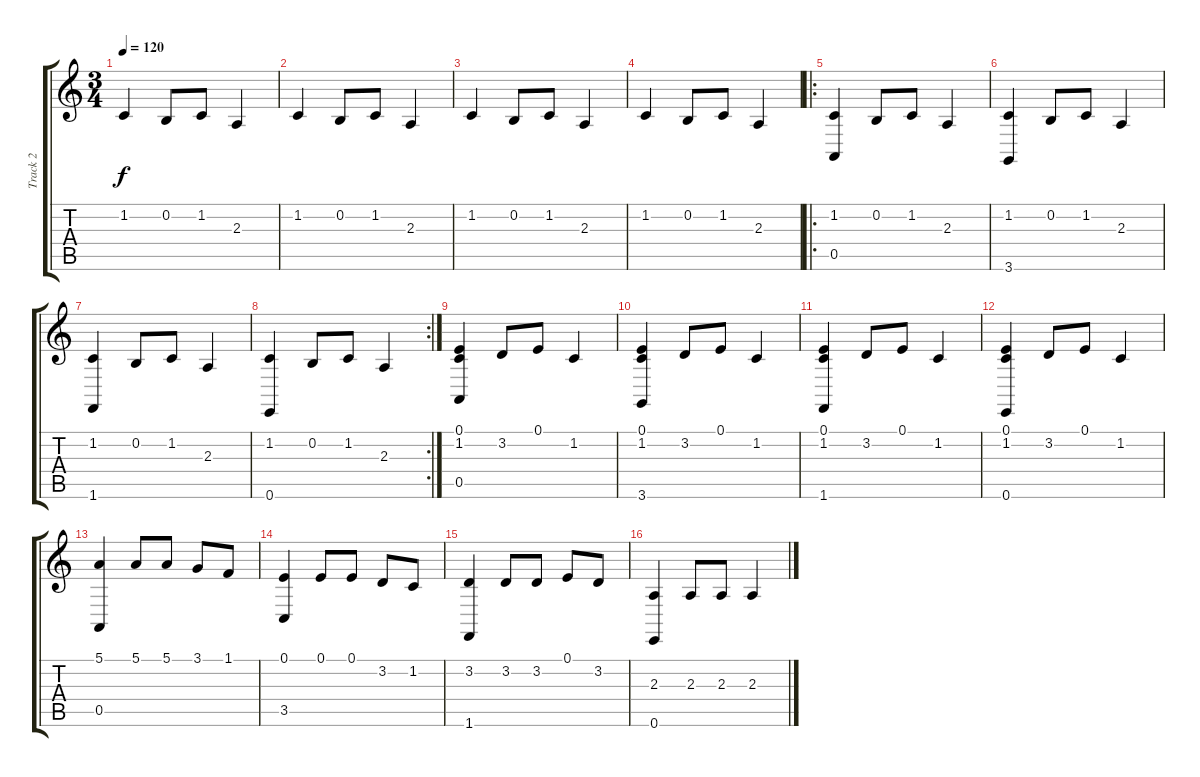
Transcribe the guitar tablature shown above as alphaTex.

\track ("Track 2" "Track 2") {instrument harmonica}
\staff {score tabs}
\tuning (E4 B3 G3 D3 A2 E2) {hide}
\ts (3 4)
\tempo 120
\clef g2
\ks c
1.2.4{dy f instrument harmonica} 0.2.8 1.2.8 2.3.4 |
1.2.4 0.2.8 1.2.8 2.3.4 |
1.2.4 0.2.8 1.2.8 2.3.4 |
1.2.4 0.2.8 1.2.8 2.3.4 |
\ro
(1.2 0.5).4 0.2.8 1.2.8 2.3.4 |
(1.2 3.6).4 0.2.8 1.2.8 2.3.4 |
(1.2 1.6).4 0.2.8 1.2.8 2.3.4 |
\rc 2
(1.2 0.6).4 0.2.8 1.2.8 2.3.4 |
(0.1 1.2 0.5).4 3.2.8 0.1.8 1.2.4 |
(0.1 1.2 3.6).4 3.2.8 0.1.8 1.2.4 |
(0.1 1.2 1.6).4 3.2.8 0.1.8 1.2.4 |
(0.1 1.2 0.6).4 3.2.8 0.1.8 1.2.4 |
(5.1 0.5).4 5.1.8 5.1.8 3.1.8 1.1.8 |
(0.1 3.5).4 0.1.8 0.1.8 3.2.8 1.2.8 |
(3.2 1.6).4 3.2.8 3.2.8 0.1.8 3.2.8 |
(2.3 0.6).4 2.3.8 2.3.8 2.3.4
